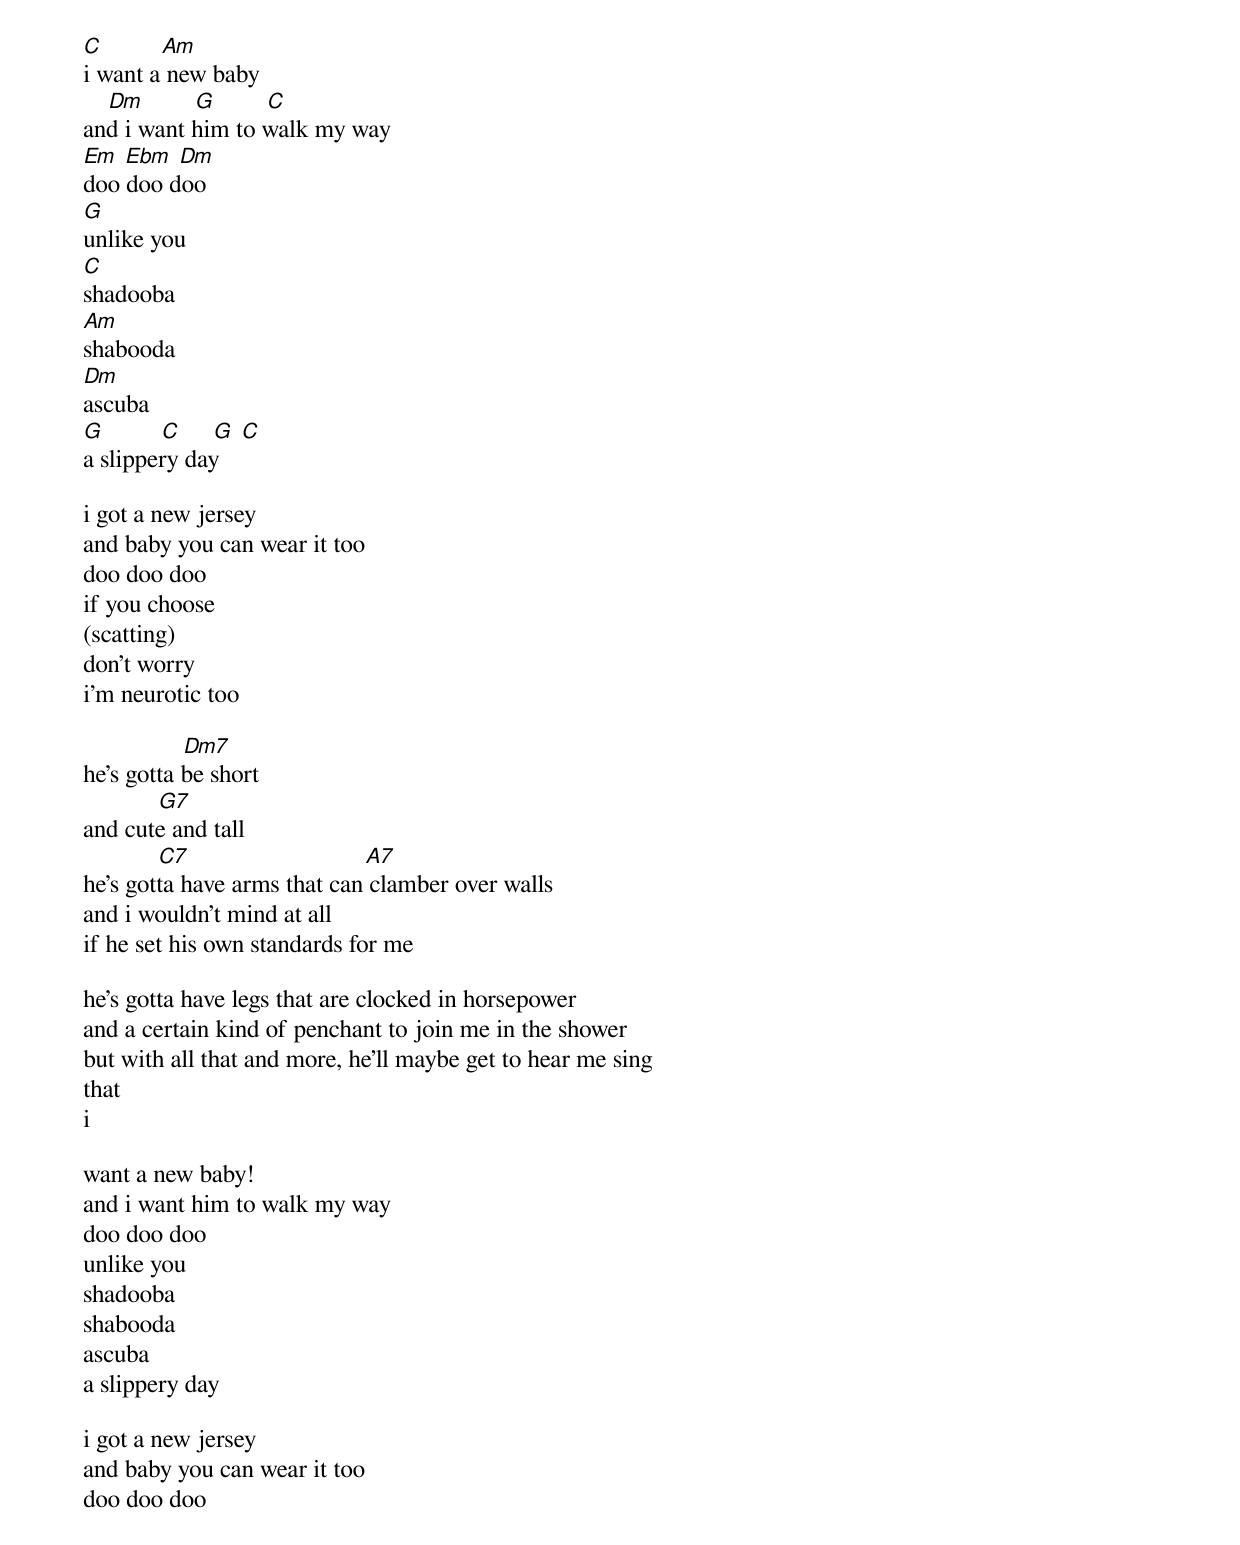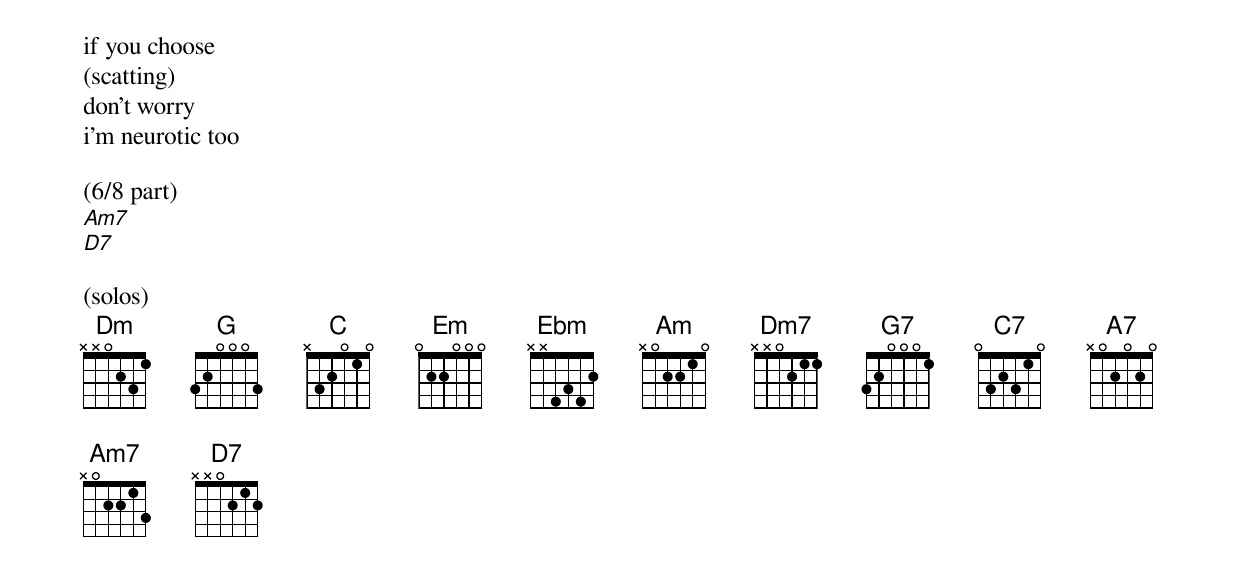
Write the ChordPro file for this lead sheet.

[C           Am]
i want a new baby
    [Dm]        [G]        [C]
and i want him to walk my way
[Em] [Ebm] [Dm]
doo doo doo
[G]
unlike you
[C]
shadooba
[Am]
shabooda
[Dm]
ascuba
[G]         [C]     [G] [C]
a slippery day

i got a new jersey
and baby you can wear it too
doo doo doo
if you choose
(scatting)
don't worry
i'm neurotic too

                [Dm7]
he's gotta be short
            [G7]
and cute and tall
            [C7]                            [A7]
he's gotta have arms that can clamber over walls
and i wouldn't mind at all
if he set his own standards for me

he's gotta have legs that are clocked in horsepower
and a certain kind of penchant to join me in the shower
but with all that and more, he'll maybe get to hear me sing
that
i

want a new baby!
and i want him to walk my way
doo doo doo
unlike you
shadooba
shabooda
ascuba
a slippery day

i got a new jersey
and baby you can wear it too
doo doo doo
if you choose
(scatting)
don't worry
i'm neurotic too

(6/8 part)
[Am7]
[D7]

(solos)
